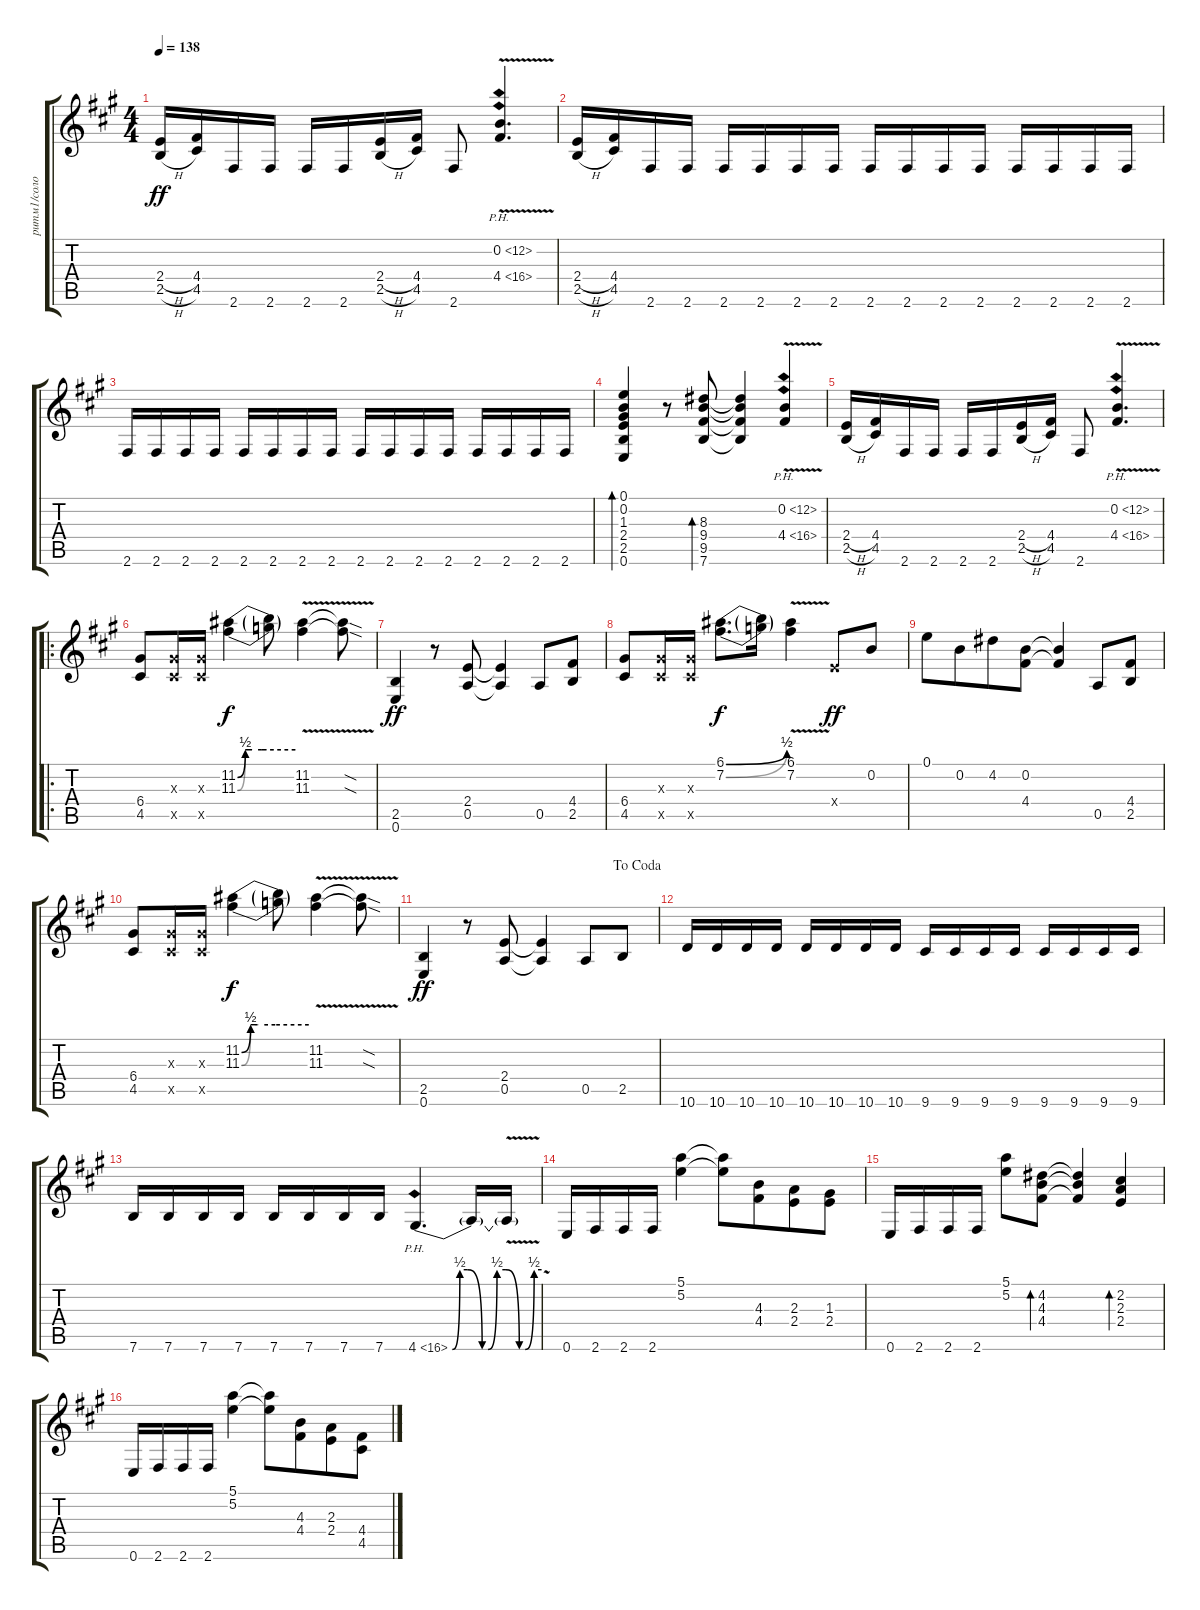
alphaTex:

\track ("ритм1/соло" "ритм1/соло") {instrument overdrivenguitar}
\staff {score tabs}
\tuning (E4 B3 G3 D3 A2 E2) {hide}
\ts (4 4)
\tempo 138
\clef g2
\ks f#minor
(2.4{h} 2.5{h}).16{dy ff} (4.4 4.5).16 2.6.16 2.6.16 2.6.16 2.6.16 (2.4{h} 2.5{h}).16 (4.4 4.5).16 2.6.8 (0.2{ph 12 v} 4.4{ph 12 v}).4{d} |
(2.4{h} 2.5{h}).16 (4.4 4.5).16 2.6.16 2.6.16 2.6.16 2.6.16 2.6.16 2.6.16 2.6.16 2.6.16 2.6.16 2.6.16 2.6.16 2.6.16 2.6.16 2.6.16 |
2.6.16 2.6.16 2.6.16 2.6.16 2.6.16 2.6.16 2.6.16 2.6.16 2.6.16 2.6.16 2.6.16 2.6.16 2.6.16 2.6.16 2.6.16 2.6.16 |
(0.1 0.2 1.3 2.4 2.5 0.6).4{bd 60} r.8 (8.3 9.4 9.5 7.6).8{bd 60} (8.3{t} 9.4{t} 9.5{t} 7.6{t}).4 (0.2{ph 12 v} 4.4{ph 12 v}).4 |
(2.4{h} 2.5{h}).16 (4.4 4.5).16 2.6.16 2.6.16 2.6.16 2.6.16 (2.4{h} 2.5{h}).16 (4.4 4.5).16 2.6.8 (0.2{ph 12 v} 4.4{ph 12 v}).4{d} |
\ro
(6.4 4.5).8 (1.3{x} 4.5{x}).16 (1.3{x} 4.5{x}).16 (11.2{be (custom 0 0 8 2 15 2 25 2 30 2 60 2)} 11.3{be (custom 0 0 8 2 15 2 25 2 30 2 60 2)}).4{dy f} (11.2{t} 11.3{t}).8 (11.2{v} 11.3{v}).4 (11.2{sod t} 11.3{sod t}).8 |
(2.5 0.6).4{dy ff} r.8 (2.4 0.5).8 (2.4{t} 0.5{t}).4 0.5.8 (4.4 2.5).8 |
(6.4 4.5).8 (1.3{x} 4.5{x}).16 (1.3{x} 4.5{x}).16 (6.1{be (bend 0 0 60 2)} 7.2{be (bend 0 0 60 2)}).8{d dy f} (6.1{t} 7.2{t}).16 (6.1{v} 7.2{v}).4 2.4{x}.8{dy ff} 0.2.8 |
0.1.8 0.2.8{beam merge} 4.2.8 (0.2 4.4).8 (0.2{t} 4.4{t}).4 0.5.8 (4.4 2.5).8 |
(6.4 4.5).8 (1.3{x} 4.5{x}).16 (1.3{x} 4.5{x}).16 (11.2{be (custom 0 0 8 2 14 2 30 2 60 2)} 11.3{be (custom 0 0 8 2 15 2 30 2 60 2)}).4{dy f} (11.2{t} 11.3{t}).8 (11.2{v} 11.3{v}).4 (11.2{sod t} 11.3{sod t}).8 |
\jump dacoda
(2.5 0.6).4{dy ff} r.8 (2.4 0.5).8 (2.4{t} 0.5{t}).4 0.5.8 2.5.8 |
10.6.16 10.6.16 10.6.16 10.6.16 10.6.16 10.6.16 10.6.16 10.6.16 9.6.16 9.6.16 9.6.16 9.6.16 9.6.16 9.6.16 9.6.16 9.6.16 |
7.6.16 7.6.16 7.6.16 7.6.16 7.6.16 7.6.16 7.6.16 7.6.16 4.6{be (custom 0 0 5 2 10 2 20 0 24 0 30 2 36 2 45 0 49 0 55 2 60 2) ph 12}.4{d} 4.6{t}.16 4.6{v t}.16 |
0.6.16 2.6.16 2.6.16 2.6.16 (5.1 5.2).4 (5.1{t} 5.2{t}).8 (4.3 4.4).8{beam merge} (2.3 2.4).8 (1.3 2.4).8 |
0.6.16 2.6.16 2.6.16 2.6.16 (5.1 5.2).8 (4.2 4.3 4.4).8{bd 60} (4.2{t} 4.3{t} 4.4{t}).4 (2.2 2.3 2.4).4{bd 60} |
0.6.16 2.6.16 2.6.16 2.6.16 (5.1 5.2).4 (5.1{t} 5.2{t}).8 (4.3 4.4).8{beam merge} (2.3 2.4).8 (4.4 4.5).8
